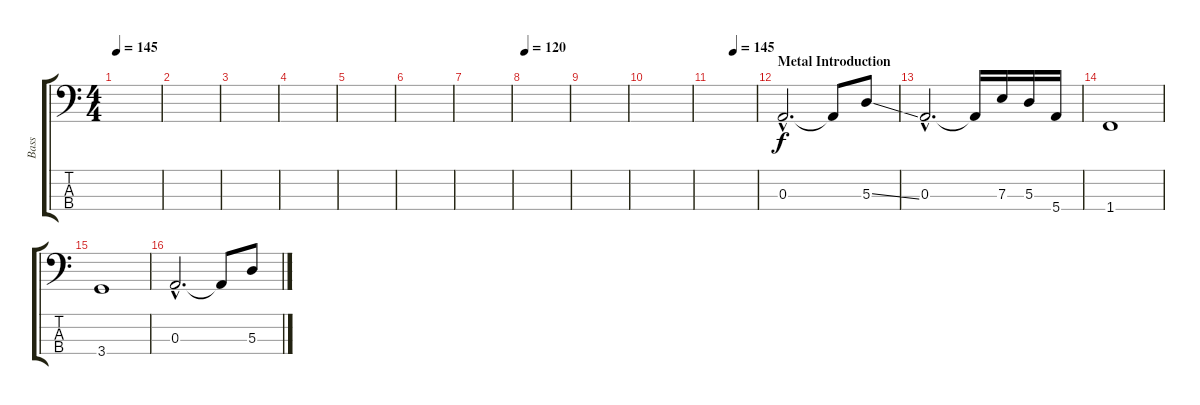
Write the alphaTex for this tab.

\track ("Bass" "Bass") {instrument electricbassfinger}
\staff {score tabs}
\tuning (G2 D2 A1 E1) {hide}
\ts (4 4)
\tempo 145
\clef f4
\ks c
|
|
|
|
|
|
|
\tempo 120
|
|
|
\tempo (145 0.5)
|
\section ("" "Metal Introduction")
0.3{hac}.2{d} 0.3{t}.8 5.3{ss}.8 |
0.3{hac}.2{d} 0.3{t}.16 7.3.16 5.3.16 5.4.16 |
1.4.1 |
3.4.1 |
0.3{hac}.2{d} 0.3{t}.8 5.3{ss}.8
